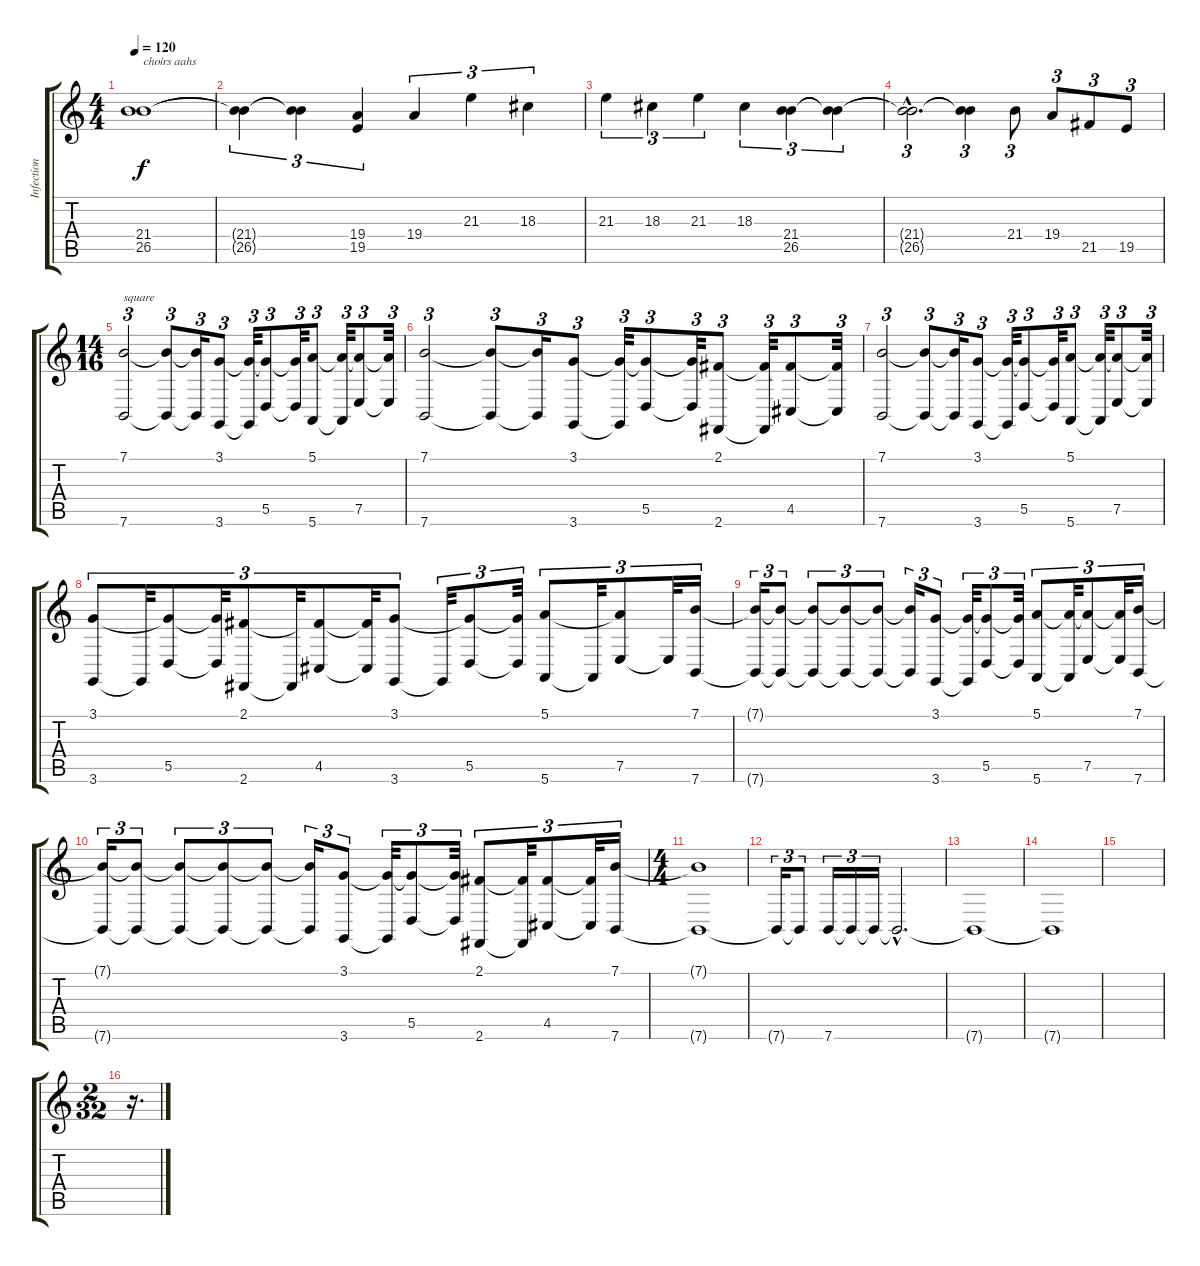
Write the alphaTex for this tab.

\track ("Infection" "Infection") {instrument musicbox}
\staff {score tabs}
\tuning (E4 B3 G3 D3 A2 E2) {hide}
\ts (4 4)
\tempo 120
\clef g2
\ks c
(21.4 26.5).1{txt "choirs aahs" dy f instrument choiraahs} |
(21.4{t} 26.5{t}).4{tu (3 2)} (21.4{t} 26.5{t}).4{tu (3 2)} (19.4 19.5).4{tu (3 2)} 19.4.4{tu (3 2) instrument drawbarorgan} 21.3.4{tu (3 2)} 18.3.4{tu (3 2)} |
21.3.4{tu (3 2)} 18.3.4{tu (3 2)} 21.3.4{tu (3 2)} 18.3.4{tu (3 2)} (21.4 26.5).4{tu (3 2) instrument choiraahs} (21.4{t} 26.5{t}).4{tu (3 2)} |
(21.4{hac t} 26.5{hac t}).2{d tu (3 2)} (21.4{t} 26.5{t}).4{tu (3 2)} 21.4.8{tu (3 2) instrument musicbox} 19.4.8{tu (3 2)} 21.5.8{tu (3 2)} 19.5.8{tu (3 2)} |
\ts (14 16)
(7.1 7.6).2{tu (3 2) txt "square" instrument lead1square} (7.1{t} 7.6{t}).8{tu (3 2)} (7.1{t} 7.6{t}).16{tu (3 2)} (3.1 3.6).8{tu (3 2)} (3.1{t} 3.6{t}).32{tu (3 2)} (3.1{t} 5.5).8{tu (3 2)} (3.1{t} 5.5{t}).32{tu (3 2)} (5.1 5.6).8{tu (3 2)} (5.1{t} 5.6{t}).32{tu (3 2)} (5.1{t} 7.5).8{tu (3 2)} (5.1{t} 7.5{t}).32{tu (3 2)} |
(7.1 7.6).2{tu (3 2)} (7.1{t} 7.6{t}).8{tu (3 2)} (7.1{t} 7.6{t}).16{tu (3 2)} (3.1 3.6).8{tu (3 2)} (3.1{t} 3.6{t}).32{tu (3 2)} (3.1{t} 5.5).8{tu (3 2)} (3.1{t} 5.5{t}).32{tu (3 2)} (2.1 2.6).8{tu (3 2)} (2.1{t} 2.6{t}).32{tu (3 2)} (2.1{t} 4.5).8{tu (3 2)} (2.1{t} 4.5{t}).32{tu (3 2)} |
(7.1 7.6).2{tu (3 2)} (7.1{t} 7.6{t}).8{tu (3 2)} (7.1{t} 7.6{t}).16{tu (3 2)} (3.1 3.6).8{tu (3 2)} (3.1{t} 3.6{t}).32{tu (3 2)} (3.1{t} 5.5).8{tu (3 2)} (3.1{t} 5.5{t}).32{tu (3 2)} (5.1 5.6).8{tu (3 2)} (5.1{t} 5.6{t}).32{tu (3 2)} (5.1{t} 7.5).8{tu (3 2)} (5.1{t} 7.5{t}).32{tu (3 2)} |
(3.1 3.6).8{tu (3 2)} 3.6{t}.32{tu (3 2)} (3.1{t} 5.5).8{tu (3 2)} (3.1{t} 5.5{t}).32{tu (3 2)} (2.1 2.6).8{tu (3 2)} 2.6{t}.32{tu (3 2)} (2.1{t} 4.5).8{tu (3 2)} (2.1{t} 4.5{t}).32{tu (3 2)} (3.1 3.6).8{tu (3 2)} 3.6{t}.32{tu (3 2)} (3.1{t} 5.5).8{tu (3 2)} (3.1{t} 5.5{t}).32{tu (3 2)} (5.1 5.6).8{tu (3 2)} 5.6{t}.32{tu (3 2)} (5.1{t} 7.5).8{tu (3 2)} 7.5{t}.32{tu (3 2)} (7.1 7.6).16{tu (3 2)} |
(7.1{t} 7.6{t}).16{tu (3 2)} (7.1{t} 7.6{t}).8{tu (3 2)} (7.1{t} 7.6{t}).8{tu (3 2)} (7.1{t} 7.6{t}).8{tu (3 2)} (7.1{t} 7.6{t}).8{tu (3 2)} (7.1{t} 7.6{t}).16{tu (3 2)} (3.1 3.6).8{tu (3 2)} (3.1{t} 3.6{t}).32{tu (3 2)} (3.1{t} 5.5).8{tu (3 2)} (3.1{t} 5.5{t}).32{tu (3 2)} (5.1 5.6).8{tu (3 2)} (5.1{t} 5.6{t}).32{tu (3 2)} (5.1{t} 7.5).8{tu (3 2)} (5.1{t} 7.5{t}).32{tu (3 2)} (7.1 7.6).16{tu (3 2)} |
(7.1{t} 7.6{t}).16{tu (3 2)} (7.1{t} 7.6{t}).8{tu (3 2)} (7.1{t} 7.6{t}).8{tu (3 2)} (7.1{t} 7.6{t}).8{tu (3 2)} (7.1{t} 7.6{t}).8{tu (3 2)} (7.1{t} 7.6{t}).16{tu (3 2)} (3.1 3.6).8{tu (3 2)} (3.1{t} 3.6{t}).32{tu (3 2)} (3.1{t} 5.5).8{tu (3 2)} (3.1{t} 5.5{t}).32{tu (3 2)} (2.1 2.6).8{tu (3 2)} (2.1{t} 2.6{t}).32{tu (3 2)} (2.1{t} 4.5).8{tu (3 2)} (2.1{t} 4.5{t}).32{tu (3 2)} (7.1 7.6).16{tu (3 2)} |
\ts (4 4)
(7.1{t} 7.6{t}).1 |
7.6{t}.16{tu (3 2)} 7.6{t}.8{tu (3 2)} 7.6.16{tu (3 2)} 7.6{t}.16{tu (3 2)} 7.6{t}.16{tu (3 2)} 7.6{hac t}.2{d} |
7.6{t}.1 |
7.6{t}.1 |
|
\ts (2 32)
r.16{d}
